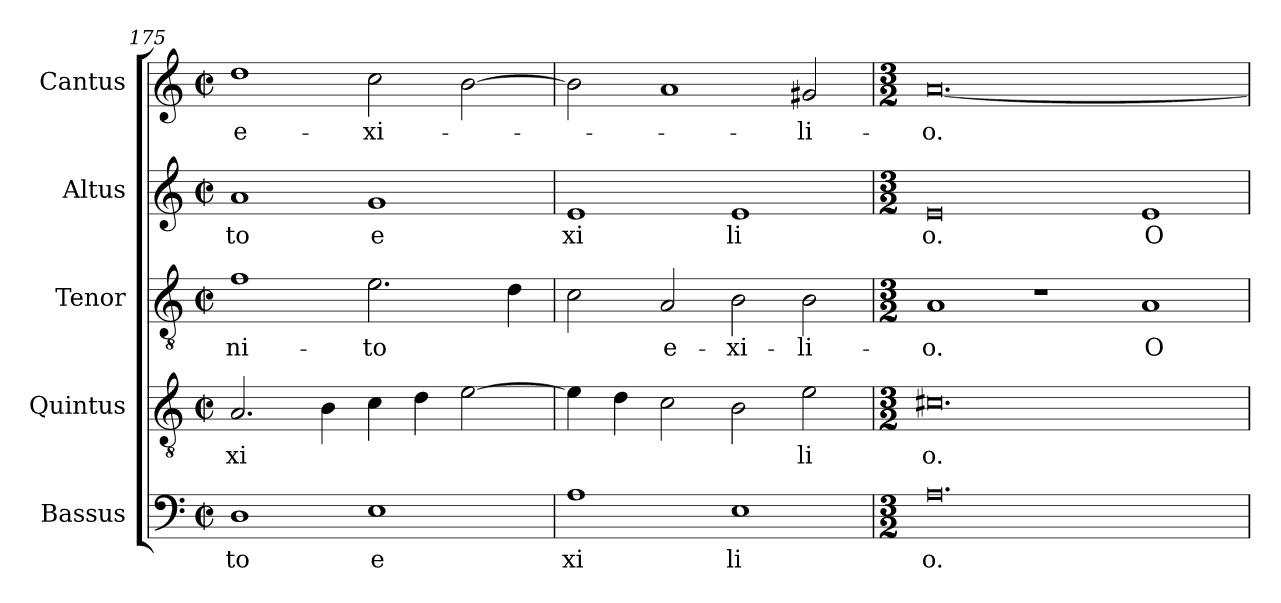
**kern	**text	**kern	**text	**kern	**text	**kern	**text	**kern	**text
*part5	*part5	*part4	*part4	*part3	*part3	*part2	*part2	*part1	*part1
*staff5	*staff5	*staff4	*staff4	*staff3	*staff3	*staff2	*staff2	*staff1	*staff1
*I"Bassus	*	*I"Quintus	*	*I"Tenor	*	*I"Altus	*	*I"Cantus	*
*clefF4	*	*clefGv2	*	*clefGv2	*	*clefG2	*	*clefG2	*
*	*	*	*	*	*	*k[]	*	*	*
*	*	*	*	*	*	*C:	*	*	*
*M2/2	*	*M2/2	*	*M2/2	*	*M2/2	*	*M2/2	*
*met(c|)	*	*met(c|)	*	*met(c|)	*	*met(c|)	*	*met(c|)	*
=175	=175	=175	=175	=175	=175	=175	=175	=175	=175
!	!LO:LY:b:cj	!	!LO:LY:b:cj	!	!LO:LY:b:cj	!	!LO:LY:b:cj	!	!LO:LY:b:cj
1D	to	2.A/	xi	1f	-ni-	1a	to	1dd	e-
.	.	4B\	.	.	.	.	.	.	.
!	!LO:LY:b:cj	!	!	!	!LO:LY:b:cj	!	!LO:LY:b:cj	!	!LO:LY:b:cj
1E	e	4c\	.	2.e\	-to	1g	e	2cc\	-xi-
.	.	4d\	.	.	.	.	.	.	.
.	.	[>2e\	.	.	.	.	.	[>2b\	.
.	.	.	.	4d\	.	.	.	.	.
=176	=176	=176	=176	=176	=176	=176	=176	=176	=176
!	!LO:LY:b:cj	!	!	!	!	!	!LO:LY:b:cj	!	!
1A	xi	4e\]	.	2c\	.	1e	xi	2b\]	.
.	.	4d\	.	.	.	.	.	.	.
!	!	!	!	!	!LO:LY:b:cj	!	!	!	!
.	.	2c\	.	2A/	e-	.	.	1a	.
!	!LO:LY:b:cj	!	!	!	!LO:LY:b:cj	!	!LO:LY:b:cj	!	!
1E	li	2B\	.	2B\	-xi-	1e	li	.	.
!	!	!	!LO:LY:b:cj	!	!LO:LY:b:cj	!	!	!	!LO:LY:b:cj
.	.	2e\	li	2B\	-li-	.	.	2g#>/	-li-
=177	=177	=177	=177	=177	=177	=177	=177	=177	=177
*M3/2	*	*M3/2	*	*M3/2	*	*M3/2	*	*M3/2	*
!	!LO:LY:b:cj	!	!LO:LY:b:cj	!	!LO:LY:b:cj	!	!LO:LY:b:cj	!	!LO:LY:b:cj
0.A	o.	0.c#X	o.	1A	-o.	0e	o.	[<0.a	-o.
.	.	.	.	1r	.	.	.	.	.
!	!	!	!	!	!LO:LY:b:cj	!	!LO:LY:b:cj	!	!
.	.	.	.	1A	O	1e	O	.	.
=	=	=	=	=	=	=	=	=	=
*-	*-	*-	*-	*-	*-	*-	*-	*-	*-
